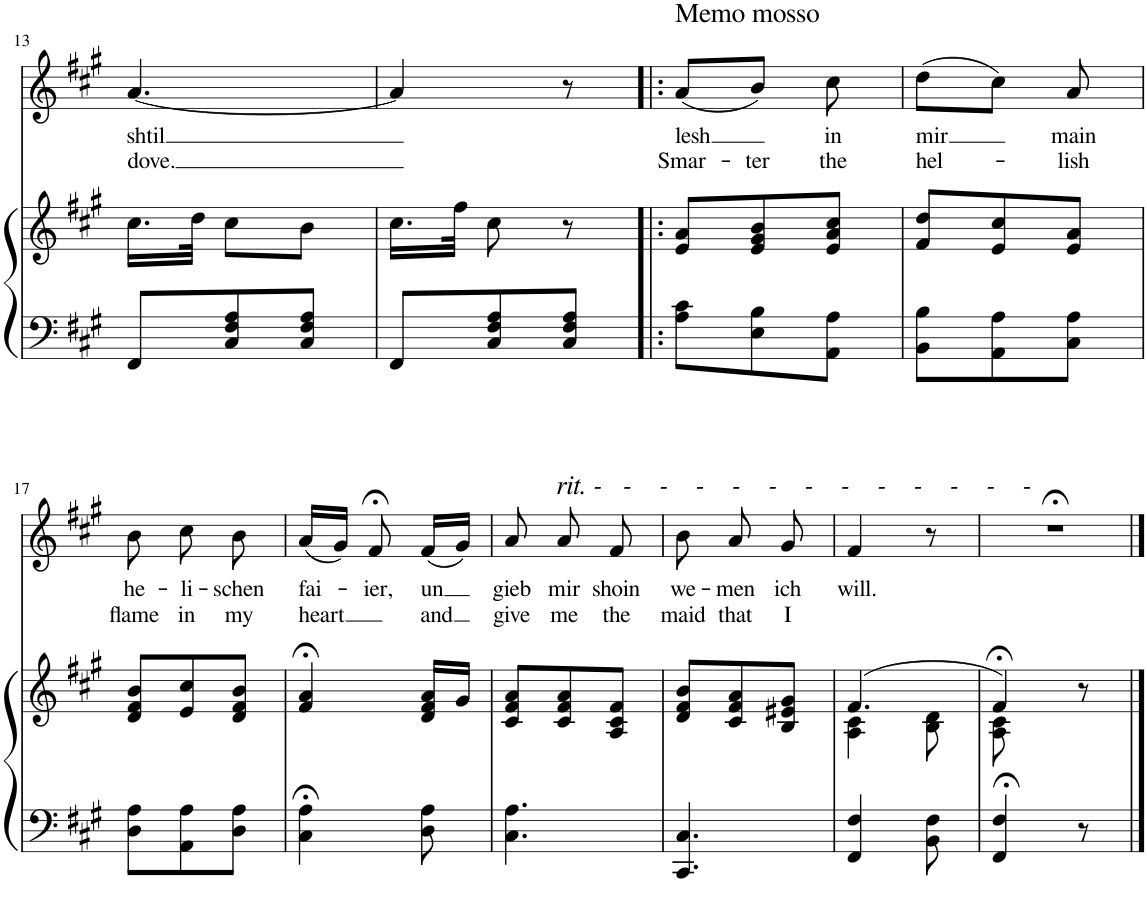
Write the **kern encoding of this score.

**kern	**kern	**kern	**text	**text
*part2	*part2	*part1	*part1	*part1
*staff3	*staff2	*staff1	*staff1	*staff1
*I"Klavier	*	*I"Piano	*	*
*	*	*I'Pno	*	*
!!LO:PB:g=z
*clefF4	*clefG2	*clefG2	*	*
*k[f#c#g#]	*k[f#c#g#]	*k[f#c#g#]	*	*
*M3/8	*M3/8	*M3/8	*	*
=13	=13	=13	=13	=13
!	!	!	!LO:LY:b	!LO:LY:b
8FF#/L	16.cc#\LL	[4.a/	shtil	dove.
.	32dd\JJk	.	.	.
8C#/ 8F#/ 8A/	8cc#\L	.	.	.
8C#/ 8F#/ 8A/J	8b\J	.	.	.
=14	=14	=14	=14	=14
8FF#/L	16.cc#\LL	4a/]	.	.
.	32ff#\JJk	.	.	.
8C#/ 8F#/ 8A/	8cc#\	.	.	.
8C#/ 8F#/ 8A/J	8r	8r	.	.
=15!|:	=15!|:	=15!|:	=15!|:	=15!|:
!	!	!LO:TX:a:t=Memo mosso	!	!
!	!	!	!LO:LY:b	!LO:LY:b
8A\ 8c#\L	8e/ 8a/L	(8a/L	lesh	Smar-
!	!	!	!	!LO:LY:b
8E\ 8B\	8e/ 8g#/ 8b/	8b/J)	.	-ter
!	!	!	!LO:LY:b	!LO:LY:b
8AA\ 8A\J	8e/ 8a/ 8cc#/J	8cc#\	in	the
=16	=16	=16	=16	=16
!	!	!	!LO:LY:b	!LO:LY:b
8BB\ 8B\L	8f#/ 8dd/L	(8dd\L	mir	hel-
8AA\ 8A\	8e/ 8cc#/	8cc#\J)	.	.
!	!	!	!LO:LY:b	!LO:LY:b
8C#\ 8A\J	8e/ 8a/J	8a/	main	-lish
!!LO:LB:g=z
=17	=17	=17	=17	=17
!	!	!	!LO:LY:b	!LO:LY:b
8D\ 8A\L	8d/ 8f#/ 8b/L	8b\	he-	flame
!	!	!	!LO:LY:b	!LO:LY:b
8AA\ 8A\	8e/ 8cc#/	8cc#\	-li-	in
!	!	!	!LO:LY:b	!LO:LY:b
8D\ 8A\J	8d/ 8f#/ 8b/J	8b\	-schen	my
=18	=18	=18	=18	=18
!	!	!	!LO:LY:b	!LO:LY:b
4C#\;< 4A\;<	4f#/;< 4a/;<	(16a/LL	fai-	heart
.	.	16g#/JJ)	.	.
!	!	!	!LO:LY:b	!
.	.	8f#;</	-ier,	.
!	!	!	!LO:LY:b	!LO:LY:b
8D\ 8A\	16d/ 16f#/ 16a/LL	(16f#/LL	un	and
.	16g#/JJ	16g#/JJ)	.	.
=19	=19	=19	=19	=19
!	!	!	!LO:LY:b	!LO:LY:b
4.C#\ 4.A\	8c#/ 8f#/ 8a/L	8a/	gieb	give
!	!	!LO:TX:a:i:t=rit. -   -    -    -    -    -    -    -    -    -    -    -    -	!	!
!	!	!	!LO:LY:b	!LO:LY:b
.	8c#/ 8f#/ 8a/	8a/	mir	me
!	!	!	!LO:LY:b	!LO:LY:b
.	8A/ 8c#/ 8f#/J	8f#/	shoin	the
=20	=20	=20	=20	=20
!	!	!	!LO:LY:b	!LO:LY:b
4.CC#/ 4.C#/	8d/ 8f#/ 8b/L	8b\	we-	maid
!	!	!	!LO:LY:b	!LO:LY:b
.	8c#/ 8f#/ 8a/	8a/	-men	that
!	!	!	!LO:LY:b	!LO:LY:b
.	8B/ 8e#X/ 8g#/J	8g#/	ich	I
=21	=21	=21	=21	=21
*	*^	*	*	*
!	!	!	!	!LO:LY:b	!
4FF#/ 4F#/	(4.f#/	4A\ 4c#\	4f#/	will.	.
8BB\ 8F#\	.	8B\ 8d\	8r	.	.
=22	=22	=22	=22	=22	=22
4FF#/;< 4F#/;<	4f#;</)	8A\ 8c#\	4.r;<	.	.
.	.	4ryy	.	.	.
8r	8r	.	.	.	.
*	*v	*v	*	*	*
==	==	==	==	==
*-	*-	*-	*-	*-
